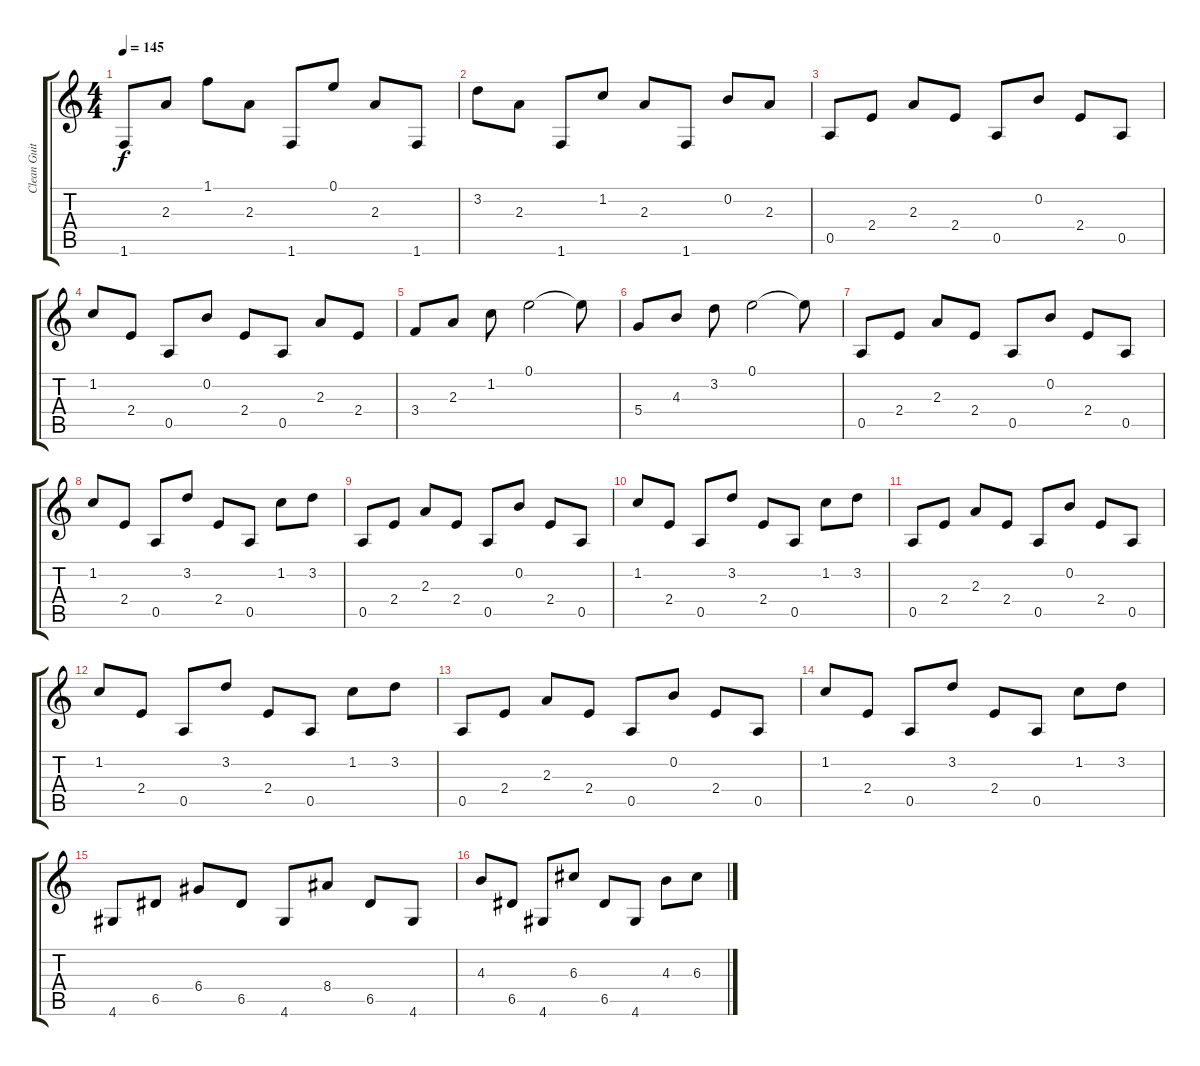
\track ("Clean Guitar" "Clean Guit") {instrument electricguitarclean}
\staff {score tabs}
\tuning (E4 B3 G3 D3 A2 E2) {hide}
\ts (4 4)
\tempo 145
\clef g2
\ks c
1.6.8{dy f} 2.3.8 1.1.8 2.3.8 1.6.8 0.1.8 2.3.8 1.6.8 |
3.2.8 2.3.8 1.6.8 1.2.8 2.3.8 1.6.8 0.2.8 2.3.8 |
0.5.8 2.4.8 2.3.8 2.4.8 0.5.8 0.2.8 2.4.8 0.5.8 |
1.2.8 2.4.8 0.5.8 0.2.8 2.4.8 0.5.8 2.3.8 2.4.8 |
3.4.8 2.3.8 1.2.8 0.1.2 0.1{t}.8 |
5.4.8 4.3.8 3.2.8 0.1.2 0.1{t}.8 |
0.5.8 2.4.8 2.3.8 2.4.8 0.5.8 0.2.8 2.4.8 0.5.8 |
1.2.8 2.4.8 0.5.8 3.2.8 2.4.8 0.5.8 1.2.8 3.2.8 |
0.5.8 2.4.8 2.3.8 2.4.8 0.5.8 0.2.8 2.4.8 0.5.8 |
1.2.8 2.4.8 0.5.8 3.2.8 2.4.8 0.5.8 1.2.8 3.2.8 |
0.5.8 2.4.8 2.3.8 2.4.8 0.5.8 0.2.8 2.4.8 0.5.8 |
1.2.8 2.4.8 0.5.8 3.2.8 2.4.8 0.5.8 1.2.8 3.2.8 |
0.5.8 2.4.8 2.3.8 2.4.8 0.5.8 0.2.8 2.4.8 0.5.8 |
1.2.8 2.4.8 0.5.8 3.2.8 2.4.8 0.5.8 1.2.8 3.2.8 |
4.6.8 6.5.8 6.4.8 6.5.8 4.6.8 8.4.8 6.5.8 4.6.8 |
4.3.8 6.5.8 4.6.8 6.3.8 6.5.8 4.6.8 4.3.8 6.3.8
